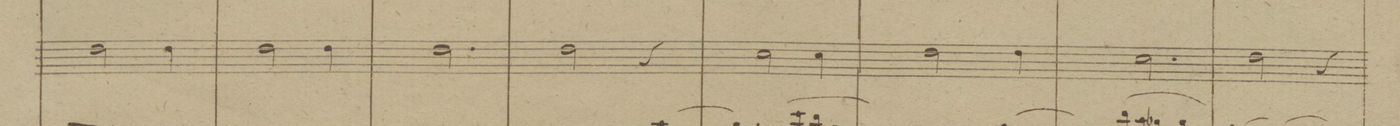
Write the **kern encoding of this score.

**kern	**dynam	**text	**text
*I"Basso	*	*	*
*clefF4	*	*	*
*k[b-]	*	*	*
*M3/4	*	*	*
2F\	.	.	.
4F\	.	.	.
=49	=49	=49	=49
2F\	.	.	.
4F\	.	.	.
=50	=50	=50	=50
2.F\	.	.	.
=51	=51	=51	=51
2F\	.	.	.
4r	.	.	.
=52	=52	=52	=52
2E\	.	.	.
4E\	.	.	.
=53	=53	=53	=53
2F\	.	.	.
4F\	.	.	.
=54	=54	=54	=54
2.E\	.	.	.
=55	=55	=55	=55
2F\	.	.	.
4r	.	.	.
=56	=56	=56	=56
*-	*-	*-	*-
